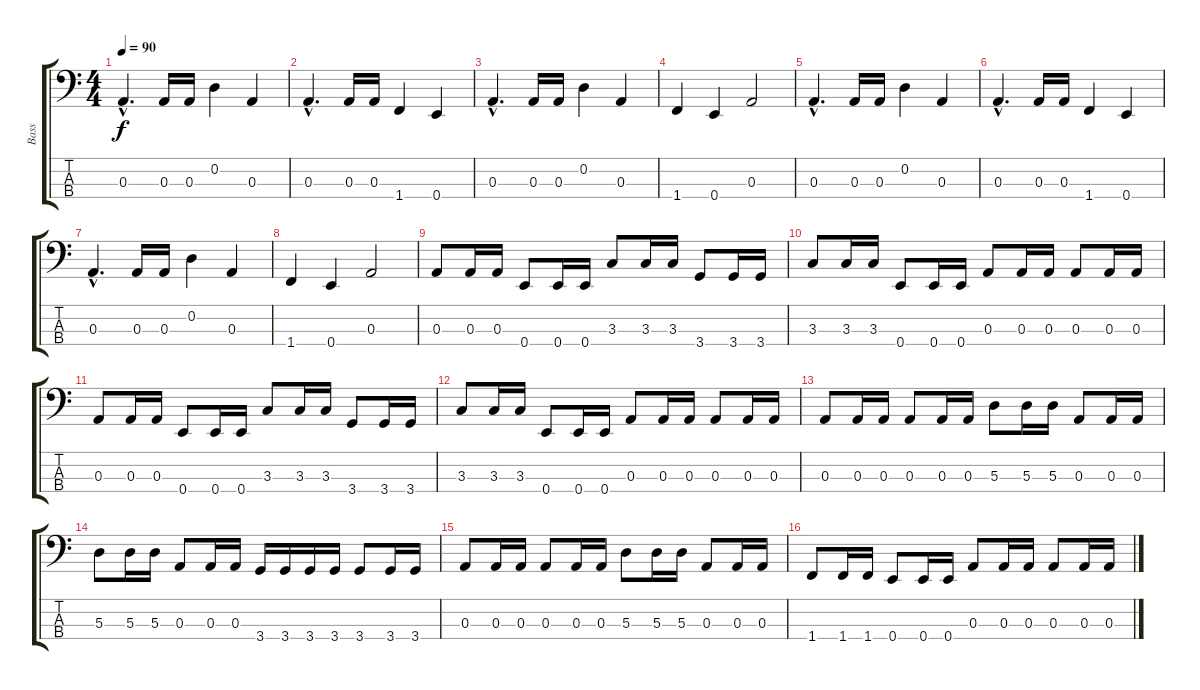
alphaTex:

\track ("Bass" "Bass") {instrument acousticbass}
\staff {score tabs}
\tuning (G2 D2 A1 E1) {hide}
\ts (4 4)
\tempo 90
\clef f4
\ks c
0.3{hac}.4{d dy f instrument acousticbass} 0.3.16 0.3.16 0.2.4 0.3.4 |
0.3{hac}.4{d} 0.3.16 0.3.16 1.4.4 0.4.4 |
0.3{hac}.4{d} 0.3.16 0.3.16 0.2.4 0.3.4 |
1.4.4 0.4.4 0.3.2 |
0.3{hac}.4{d} 0.3.16 0.3.16 0.2.4 0.3.4 |
0.3{hac}.4{d} 0.3.16 0.3.16 1.4.4 0.4.4 |
0.3{hac}.4{d} 0.3.16 0.3.16 0.2.4 0.3.4 |
1.4.4 0.4.4 0.3.2 |
0.3.8 0.3.16 0.3.16 0.4.8 0.4.16 0.4.16 3.3.8 3.3.16 3.3.16 3.4.8 3.4.16 3.4.16 |
3.3.8 3.3.16 3.3.16 0.4.8 0.4.16 0.4.16 0.3.8 0.3.16 0.3.16 0.3.8 0.3.16 0.3.16 |
0.3.8 0.3.16 0.3.16 0.4.8 0.4.16 0.4.16 3.3.8 3.3.16 3.3.16 3.4.8 3.4.16 3.4.16 |
3.3.8 3.3.16 3.3.16 0.4.8 0.4.16 0.4.16 0.3.8 0.3.16 0.3.16 0.3.8 0.3.16 0.3.16 |
0.3.8 0.3.16 0.3.16 0.3.8 0.3.16 0.3.16 5.3.8 5.3.16 5.3.16 0.3.8 0.3.16 0.3.16 |
5.3.8 5.3.16 5.3.16 0.3.8 0.3.16 0.3.16 3.4.16 3.4.16 3.4.16 3.4.16 3.4.8 3.4.16 3.4.16 |
0.3.8 0.3.16 0.3.16 0.3.8 0.3.16 0.3.16 5.3.8 5.3.16 5.3.16 0.3.8 0.3.16 0.3.16 |
1.4.8 1.4.16 1.4.16 0.4.8 0.4.16 0.4.16 0.3.8 0.3.16 0.3.16 0.3.8 0.3.16 0.3.16
